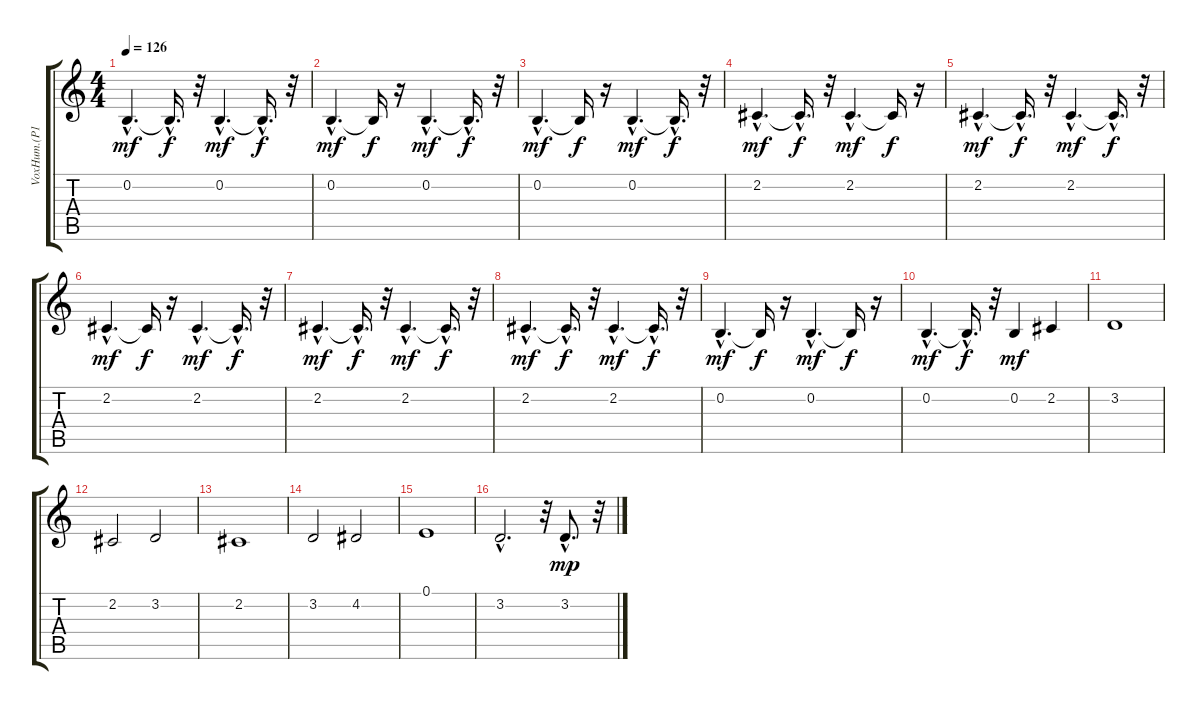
\track ("VoxHum.(P116)" "VoxHum.(P1") {instrument voiceoohs}
\staff {score tabs}
\tuning (E4 B3 G3 D3 A2 E2) {hide}
\ts (4 4)
\tempo 126
\clef g2
\ks c
0.2{hac}.4{d dy mf} 0.2{hac t}.16{d dy f} r.32 0.2{hac}.4{d dy mf} 0.2{hac t}.16{d dy f} r.32 |
0.2{hac}.4{d dy mf} 0.2{t}.16{dy f} r.16 0.2{hac}.4{d dy mf} 0.2{hac t}.16{d dy f} r.32 |
0.2{hac}.4{d dy mf} 0.2{t}.16{dy f} r.16 0.2{hac}.4{d dy mf} 0.2{hac t}.16{d dy f} r.32 |
2.2{hac}.4{d dy mf} 2.2{hac t}.16{d dy f} r.32 2.2{hac}.4{d dy mf} 2.2{t}.16{dy f} r.16 |
2.2{hac}.4{d dy mf} 2.2{hac t}.16{d dy f} r.32 2.2{hac}.4{d dy mf} 2.2{hac t}.16{d dy f} r.32 |
2.2{hac}.4{d dy mf} 2.2{t}.16{dy f} r.16 2.2{hac}.4{d dy mf} 2.2{hac t}.16{d dy f} r.32 |
2.2{hac}.4{d dy mf} 2.2{hac t}.16{d dy f} r.32 2.2{hac}.4{d dy mf} 2.2{hac t}.16{d dy f} r.32 |
2.2{hac}.4{d dy mf} 2.2{hac t}.16{d dy f} r.32 2.2{hac}.4{d dy mf} 2.2{hac t}.16{d dy f} r.32 |
0.2{hac}.4{d dy mf} 0.2{t}.16{dy f} r.16 0.2{hac}.4{d dy mf} 0.2{t}.16{dy f} r.16 |
0.2{hac}.4{d dy mf} 0.2{hac t}.16{d dy f} r.32 0.2.4{dy mf} 2.2.4 |
3.2.1 |
2.2.2 3.2.2 |
2.2.1 |
3.2.2 4.2.2 |
0.1.1 |
3.2{hac}.2{d} r.32 3.2{hac}.8{d dy mp} r.32
